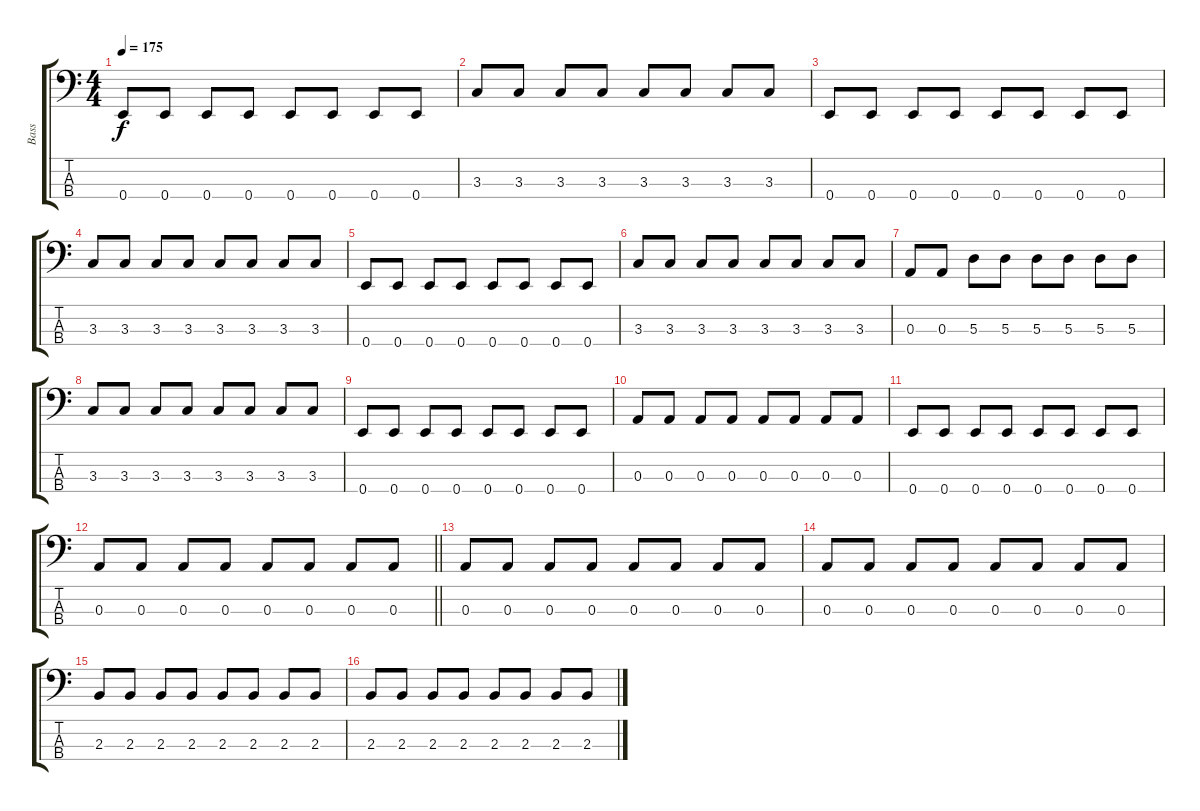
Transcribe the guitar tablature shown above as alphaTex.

\track ("Bass" "Bass") {instrument electricbassfinger}
\staff {score tabs}
\tuning (G2 D2 A1 E1) {hide}
\ts (4 4)
\tempo 175
\clef f4
\ks c
0.4.8{dy f} 0.4.8 0.4.8 0.4.8 0.4.8 0.4.8 0.4.8 0.4.8 |
3.3.8 3.3.8 3.3.8 3.3.8 3.3.8 3.3.8 3.3.8 3.3.8 |
0.4.8 0.4.8 0.4.8 0.4.8 0.4.8 0.4.8 0.4.8 0.4.8 |
3.3.8 3.3.8 3.3.8 3.3.8 3.3.8 3.3.8 3.3.8 3.3.8 |
0.4.8 0.4.8 0.4.8 0.4.8 0.4.8 0.4.8 0.4.8 0.4.8 |
3.3.8 3.3.8 3.3.8 3.3.8 3.3.8 3.3.8 3.3.8 3.3.8 |
0.3.8 0.3.8 5.3.8 5.3.8 5.3.8 5.3.8 5.3.8 5.3.8 |
3.3.8 3.3.8 3.3.8 3.3.8 3.3.8 3.3.8 3.3.8 3.3.8 |
0.4.8 0.4.8 0.4.8 0.4.8 0.4.8 0.4.8 0.4.8 0.4.8 |
0.3.8 0.3.8 0.3.8 0.3.8 0.3.8 0.3.8 0.3.8 0.3.8 |
0.4.8 0.4.8 0.4.8 0.4.8 0.4.8 0.4.8 0.4.8 0.4.8 |
\barLineRight lightlight
0.3.8 0.3.8 0.3.8 0.3.8 0.3.8 0.3.8 0.3.8 0.3.8 |
0.3.8 0.3.8 0.3.8 0.3.8 0.3.8 0.3.8 0.3.8 0.3.8 |
0.3.8 0.3.8 0.3.8 0.3.8 0.3.8 0.3.8 0.3.8 0.3.8 |
2.3.8 2.3.8 2.3.8 2.3.8 2.3.8 2.3.8 2.3.8 2.3.8 |
2.3.8 2.3.8 2.3.8 2.3.8 2.3.8 2.3.8 2.3.8 2.3.8
